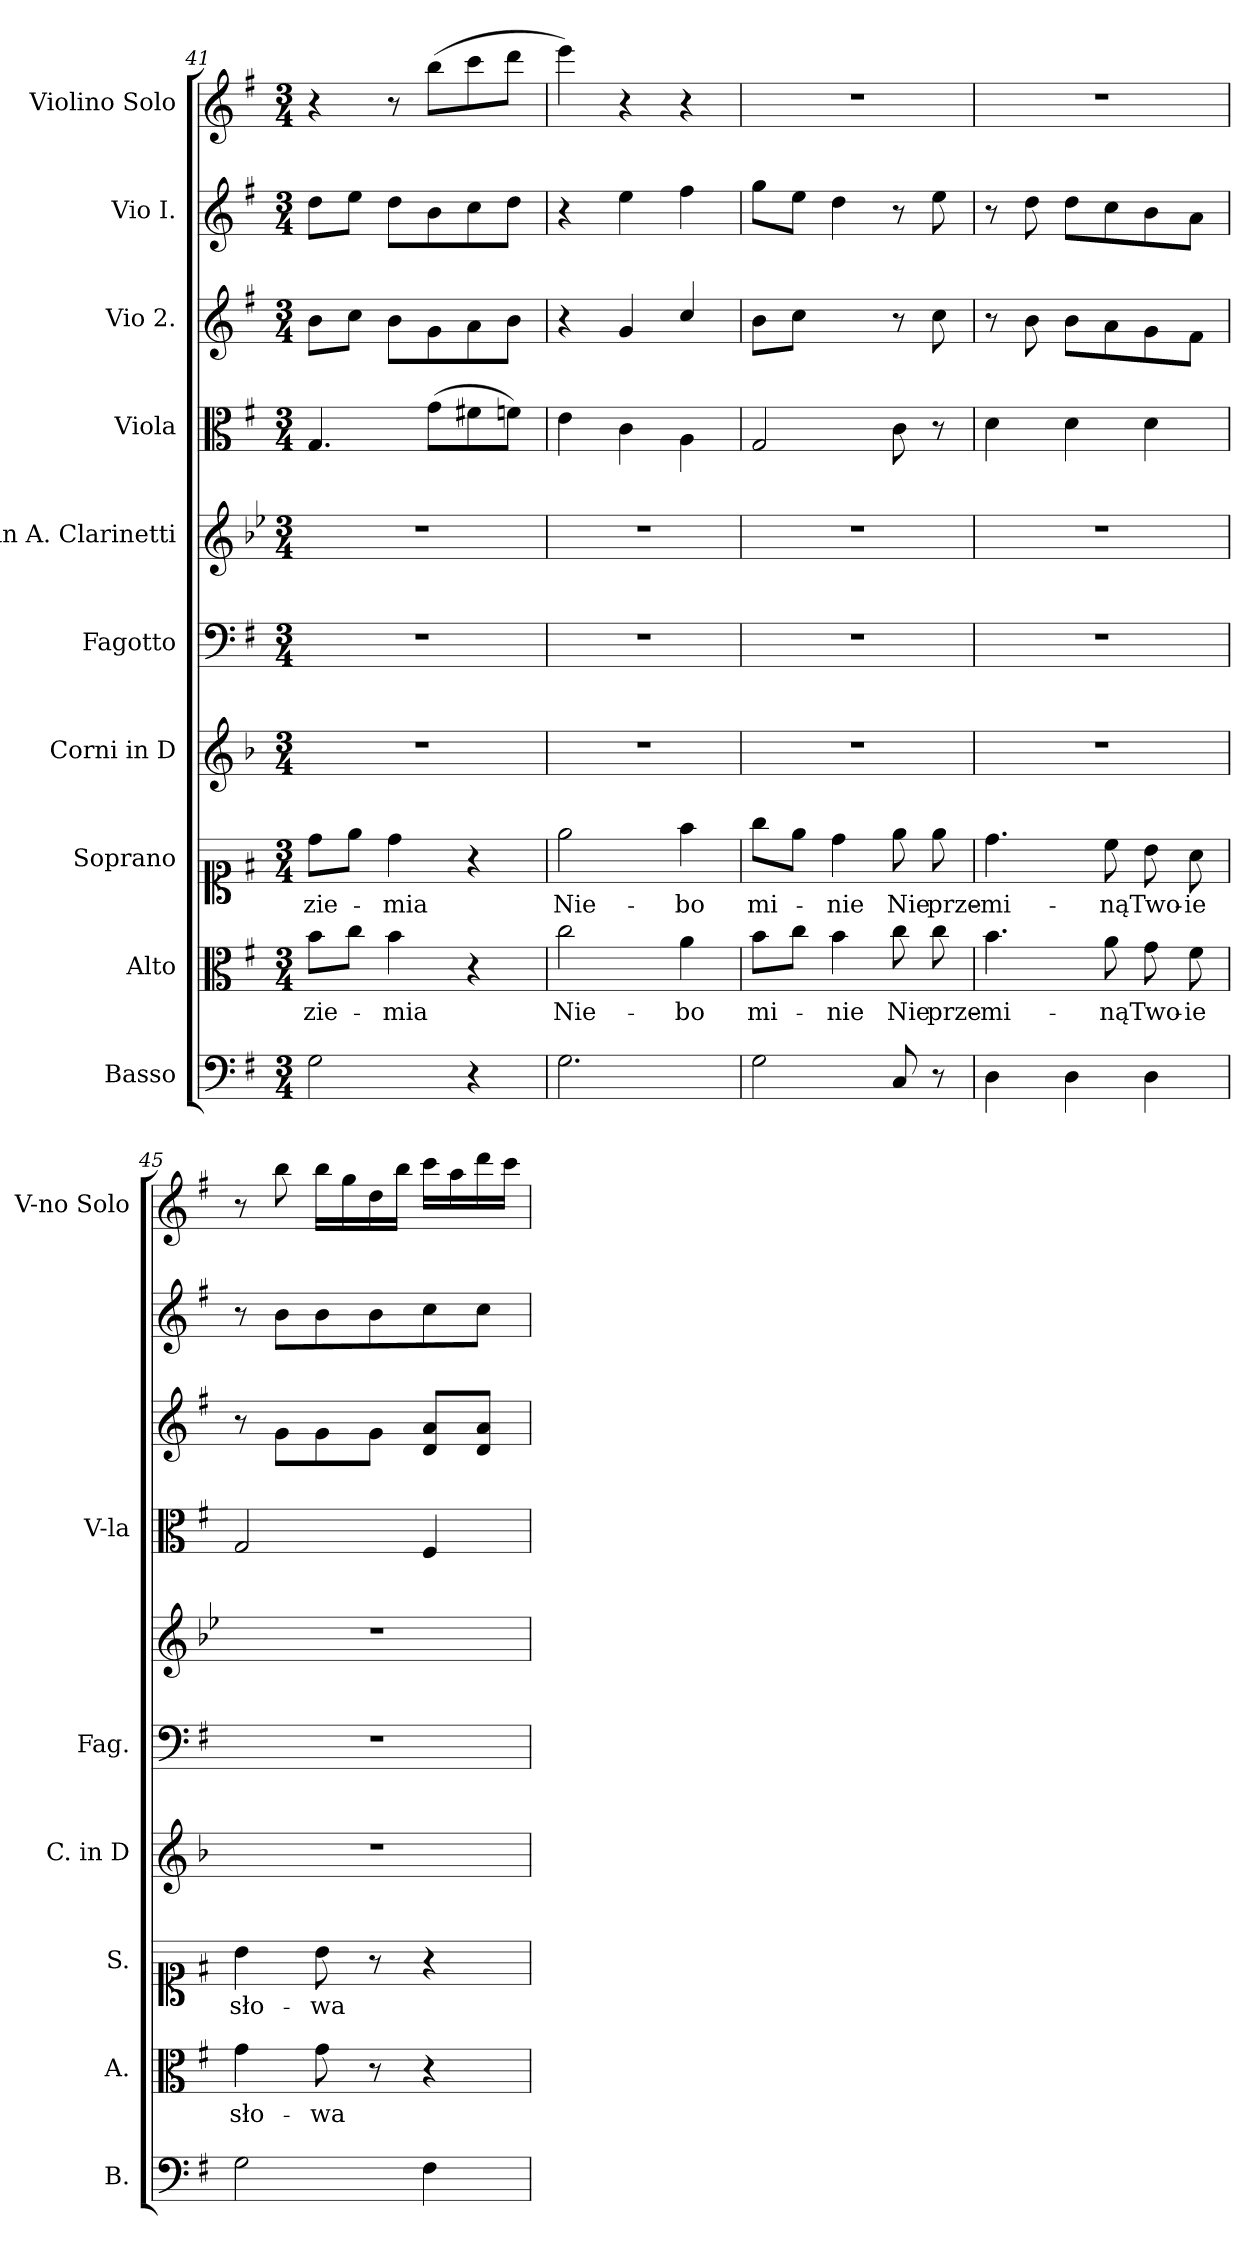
**kern	**kern	**text	**kern	**text	**kern	**kern	**kern	**kern	**kern	**kern	**kern
*part10	*part9	*part9	*part8	*part8	*part7	*part6	*part5	*part4	*part3	*part2	*part1
*staff10	*staff9	*staff9	*staff8	*staff8	*staff7	*staff6	*staff5	*staff4	*staff3	*staff2	*staff1
*I"Basso	*I"Alto	*	*I"Soprano	*	*I"Corni in D	*I"Fagotto	*I"in A. Clarinetti	*I"Viola	*I"Vio 2.	*I"Vio I.	*I"Violino Solo
*I'B.	*I'A.	*	*I'S.	*	*I'C. in D	*I'Fag.	*	*I'V-la	*	*	*I'V-no Solo
*clefF4	*clefC3	*	*clefC1	*	*clefG2	*clefF4	*clefG2	*clefC3	*clefG2	*clefG2	*clefG2
*	*	*	*	*	*ITrd6c10	*	*ITrd2c3	*	*	*	*
*k[f#]	*k[f#]	*	*k[f#]	*	*k[f#]	*k[f#]	*k[f#]	*k[f#]	*k[f#]	*k[f#]	*k[f#]
*M3/4	*M3/4	*	*M3/4	*	*M3/4	*M3/4	*M3/4	*M3/4	*M3/4	*M3/4	*M3/4
=41	=41	=41	=41	=41	=41	=41	=41	=41	=41	=41	=41
2G\	8b\L	zie-	8dd\L	zie-	2.r	2.r	2.r	4.G/	8b\L	8dd\L	4r
.	8cc\J	.	8ee\J	.	.	.	.	.	8cc\J	8ee\J	.
.	4b\	-mia	4dd\	-mia	.	.	.	.	8b\L	8dd\L	8r
.	.	.	.	.	.	.	.	(8g\L	8g\	8b\	(8bb\L
4r	4r	.	4r	.	.	.	.	8f#X\	8a\	8cc\	8ccc\
.	.	.	.	.	.	.	.	8fn\J)	8b\J	8dd\J	8ddd\J
=42	=42	=42	=42	=42	=42	=42	=42	=42	=42	=42	=42
2.G\	2cc\	Nie-	2ee\	Nie-	2.r	2.r	2.r	4e\	4r	4r	4eee\)
.	.	.	.	.	.	.	.	4c\	4g/	4ee\	4r
.	4a\	-bo	4ff#\	-bo	.	.	.	4A\	4cc/	4ff#\	4r
=43	=43	=43	=43	=43	=43	=43	=43	=43	=43	=43	=43
2G\	8b\L	mi-	8gg\L	mi-	2.r	2.r	2.r	2G/	8b\L	8gg\L	2.r
.	8cc\J	.	8ee\J	.	.	.	.	.	8cc\J	8ee\J	.
.	4b\	-nie	4dd\	-nie	.	.	.	.	4ryy	4dd\	.
8C/	8cc\	Nie	8ee\	Nie	.	.	.	8c\	8r	8r	.
8r	8cc\	prze-	8ee\	prze-	.	.	.	8r	8cc\	8ee\	.
=44	=44	=44	=44	=44	=44	=44	=44	=44	=44	=44	=44
4D\	4.b\	-mi-	4.dd\	-mi-	2.r	2.r	2.r	4d\	8r	8r	2.r
.	.	.	.	.	.	.	.	.	8b\	8dd\	.
4D\	.	.	.	.	.	.	.	4d\	8b\L	8dd\L	.
.	8a\	-ną	8cc\	-ną	.	.	.	.	8a\	8cc\	.
4D\	8g\	Two-	8b\	Two-	.	.	.	4d\	8g\	8b\	.
.	8f#\	-ie	8a\	-ie	.	.	.	.	8f#\J	8a\J	.
=45	=45	=45	=45	=45	=45	=45	=45	=45	=45	=45	=45
2G\	4g\	sło-	4b\	sło-	2.r	2.r	2.r	2G/	8r	8r	8r
.	.	.	.	.	.	.	.	.	8g\L	8b\L	8bb\
.	8g\	-wa	8b\	-wa	.	.	.	.	8g\	8b\	16bb\LL
.	.	.	.	.	.	.	.	.	.	.	16gg\
.	8r	.	8r	.	.	.	.	.	8g\J	8b\	16dd\
.	.	.	.	.	.	.	.	.	.	.	16bb\JJ
4F#\	4r	.	4r	.	.	.	.	4F#/	8d/ 8a/L	8cc\	16ccc\LL
.	.	.	.	.	.	.	.	.	.	.	16aa\
.	.	.	.	.	.	.	.	.	8d/ 8a/J	8cc\J	16ddd\
.	.	.	.	.	.	.	.	.	.	.	16ccc\JJ
=	=	=	=	=	=	=	=	=	=	=	=
*-	*-	*-	*-	*-	*-	*-	*-	*-	*-	*-	*-
